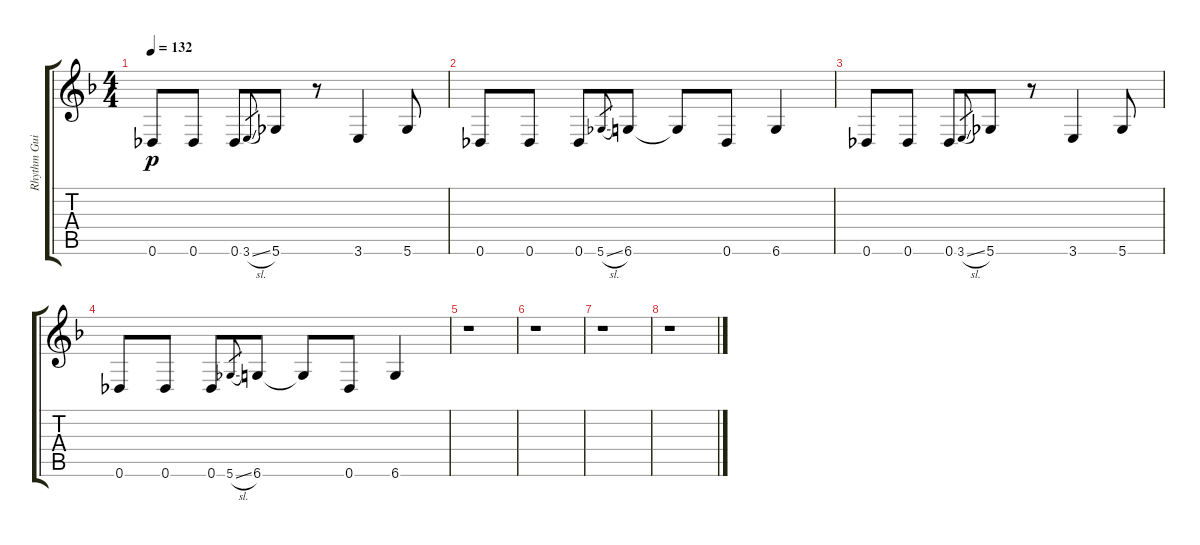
\track ("Rhythm Guitar" "Rhythm Gui") {instrument overdrivenguitar}
\staff {score tabs}
\tuning (Eb4 Bb3 Gb3 Db3 Ab2 Db2) {hide}
\ts (4 4)
\tempo 132
\clef g2
\ks f
0.6.8{dy p} 0.6.8 0.6.8 3.6{sl}.8{gr} 5.6.8 r.8 3.6.4 5.6.8 |
0.6.8 0.6.8 0.6.8 5.6{sl}.8{gr} 6.6.8 6.6{t}.8 0.6.8 6.6.4 |
0.6.8 0.6.8 0.6.8 3.6{sl}.8{gr} 5.6.8 r.8 3.6.4 5.6.8 |
0.6.8 0.6.8 0.6.8 5.6{sl}.8{gr} 6.6.8 6.6{t}.8 0.6.8 6.6.4 |
r.1 |
r.1 |
r.1 |
r.1
